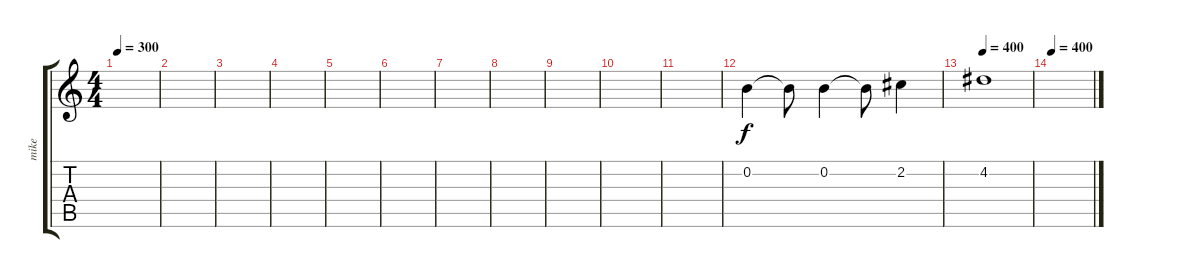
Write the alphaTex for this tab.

\track ("mike" "mike") {instrument electricguitarjazz}
\staff {score tabs}
\tuning (E4 B3 G3 D3 A2 E2) {hide}
\ts (4 4)
\tempo 300
\clef g2
\ks c
|
|
|
|
|
|
|
|
|
|
|
0.2.4 0.2{t}.8 0.2.4 0.2{t}.8 2.2.4 |
\tempo 400
4.2.1 |
\tempo 400
